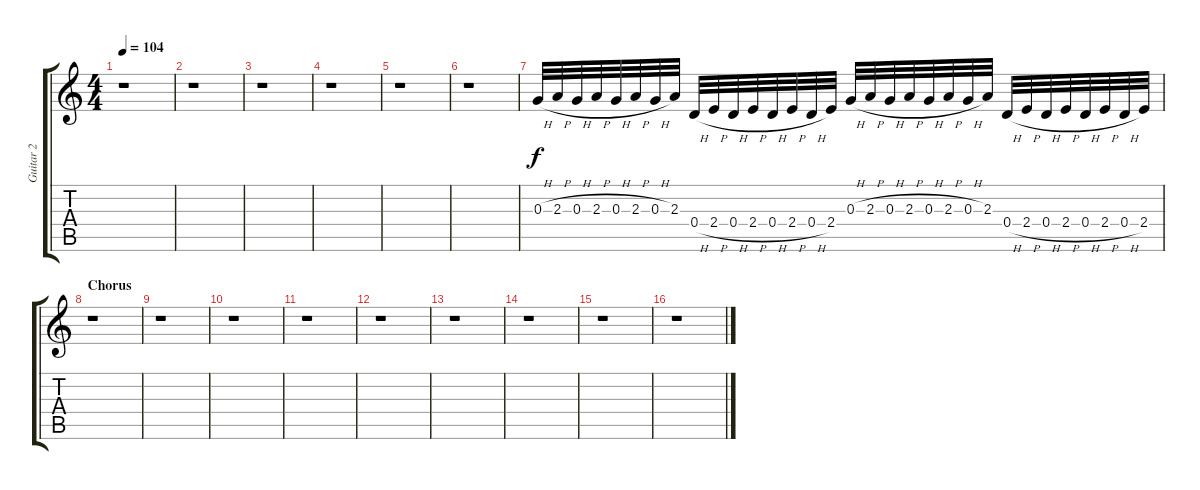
\track ("Guitar 2" "Guitar 2") {instrument distortionguitar}
\staff {score tabs}
\tuning (E4 B3 G3 D3 A2 E2) {hide}
\ts (4 4)
\tempo 104
\clef g2
\ks c
r.1{dy f} |
r.1 |
r.1 |
r.1 |
r.1 |
r.1 |
0.3{h}.32 2.3{h}.32 0.3{h}.32 2.3{h}.32 0.3{h}.32 2.3{h}.32 0.3{h}.32 2.3.32 0.4{h}.32 2.4{h}.32 0.4{h}.32 2.4{h}.32 0.4{h}.32 2.4{h}.32 0.4{h}.32 2.4.32 0.3{h}.32 2.3{h}.32 0.3{h}.32 2.3{h}.32 0.3{h}.32 2.3{h}.32 0.3{h}.32 2.3.32 0.4{h}.32 2.4{h}.32 0.4{h}.32 2.4{h}.32 0.4{h}.32 2.4{h}.32 0.4{h}.32 2.4.32 |
\section ("" "Chorus")
r.1 |
r.1 |
r.1 |
r.1 |
r.1 |
r.1 |
r.1 |
r.1 |
r.1
